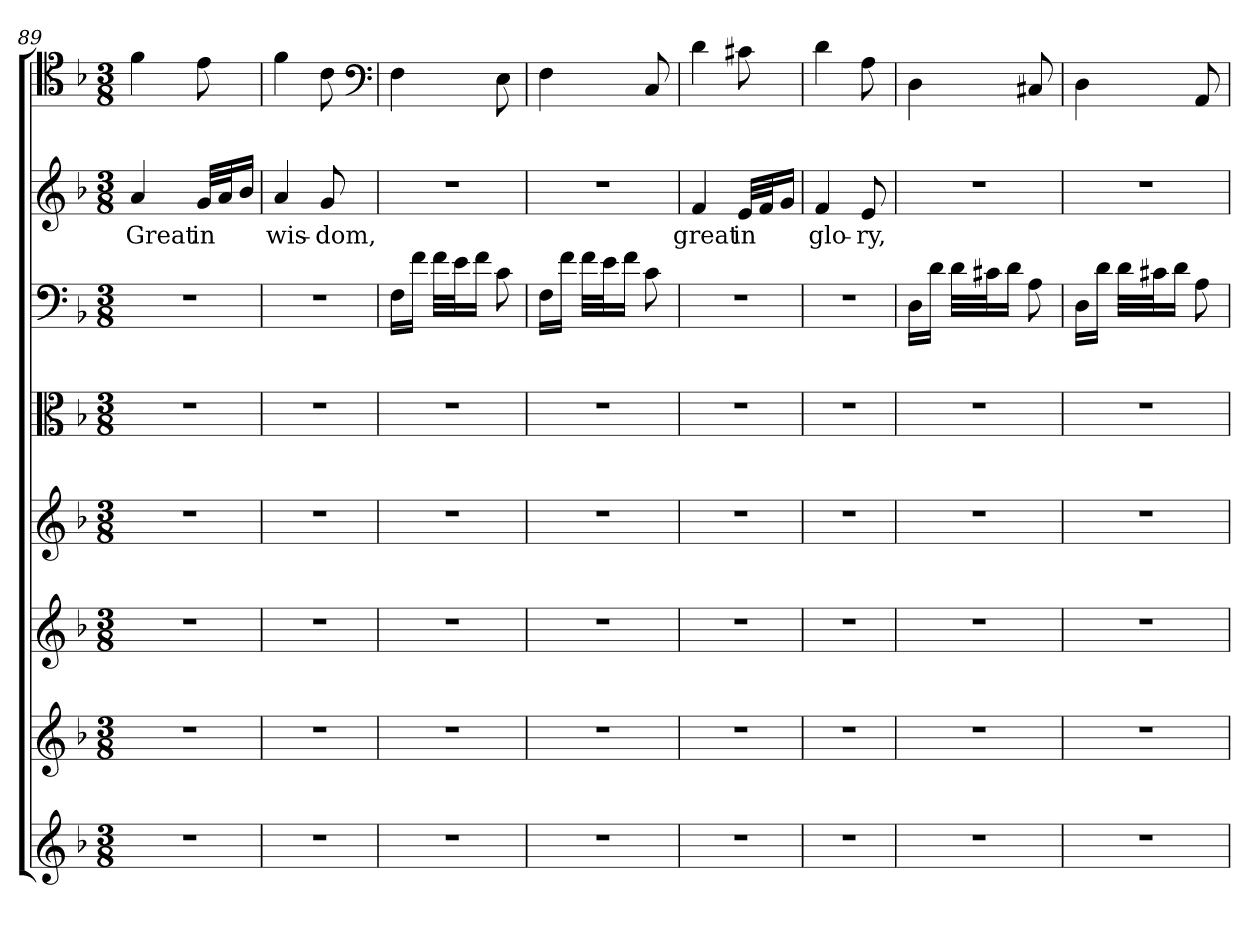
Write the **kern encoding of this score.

**kern	**kern	**kern	**kern	**kern	**kern	**kern	**text	**kern
*part8	*part7	*part6	*part5	*part4	*part3	*part2	*part2	*part1
*staff8	*staff7	*staff6	*staff5	*staff4	*staff3	*staff2	*staff2	*staff1
*clefG2	*clefG2	*clefG2	*clefG2	*clefC3	*clefF4	*clefG2	*	*clefC4
*k[b-]	*k[b-]	*k[b-]	*k[b-]	*k[b-]	*k[b-]	*k[b-]	*	*k[b-]
*d:	*d:	*d:	*d:	*d:	*d:	*d:	*	*d:
*M3/8	*M3/8	*M3/8	*M3/8	*M3/8	*M3/8	*M3/8	*	*M3/8
=89	=89	=89	=89	=89	=89	=89	=89	=89
4.r	4.r	4.r	4.r	4.r	4.r	4a/	Great	4f\
.	.	.	.	.	.	32g/LLL	in	8e\
.	.	.	.	.	.	32a/J	.	.
.	.	.	.	.	.	16b-/JJ	.	.
=90	=90	=90	=90	=90	=90	=90	=90	=90
4.r	4.r	4.r	4.r	4.r	4.r	4a/	wis-	4f\
.	.	.	.	.	.	8g/	-dom,	8c\
*	*	*	*	*	*	*	*	*clefF4
=91	=91	=91	=91	=91	=91	=91	=91	=91
4.r	4.r	4.r	4.r	4.r	16F\LL	4.r	.	4F\
.	.	.	.	.	16f\JJ	.	.	.
.	.	.	.	.	32f\LLL	.	.	.
.	.	.	.	.	32e\J	.	.	.
.	.	.	.	.	16f\JJ	.	.	.
.	.	.	.	.	8c\	.	.	8E\
=92	=92	=92	=92	=92	=92	=92	=92	=92
4.r	4.r	4.r	4.r	4.r	16F\LL	4.r	.	4F\
.	.	.	.	.	16f\JJ	.	.	.
.	.	.	.	.	32f\LLL	.	.	.
.	.	.	.	.	32e\J	.	.	.
.	.	.	.	.	16f\JJ	.	.	.
.	.	.	.	.	8c\	.	.	8C/
=93	=93	=93	=93	=93	=93	=93	=93	=93
4.r	4.r	4.r	4.r	4.r	4.r	4f/	great	4d\
.	.	.	.	.	.	32e/LLL	in	8c#X\
.	.	.	.	.	.	32f/J	.	.
.	.	.	.	.	.	16g/JJ	.	.
=94	=94	=94	=94	=94	=94	=94	=94	=94
4.r	4.r	4.r	4.r	4.r	4.r	4f/	glo-	4d\
.	.	.	.	.	.	8e/	-ry,	8A\
=95	=95	=95	=95	=95	=95	=95	=95	=95
4.r	4.r	4.r	4.r	4.r	16D\LL	4.r	.	4D\
.	.	.	.	.	16d\JJ	.	.	.
.	.	.	.	.	32d\LLL	.	.	.
.	.	.	.	.	32c#X\J	.	.	.
.	.	.	.	.	16d\JJ	.	.	.
.	.	.	.	.	8A\	.	.	8C#X/
=96	=96	=96	=96	=96	=96	=96	=96	=96
4.r	4.r	4.r	4.r	4.r	16D\LL	4.r	.	4D\
.	.	.	.	.	16d\JJ	.	.	.
.	.	.	.	.	32d\LLL	.	.	.
.	.	.	.	.	32c#X\J	.	.	.
.	.	.	.	.	16d\JJ	.	.	.
.	.	.	.	.	8A\	.	.	8AA/
=	=	=	=	=	=	=	=	=
*-	*-	*-	*-	*-	*-	*-	*-	*-
